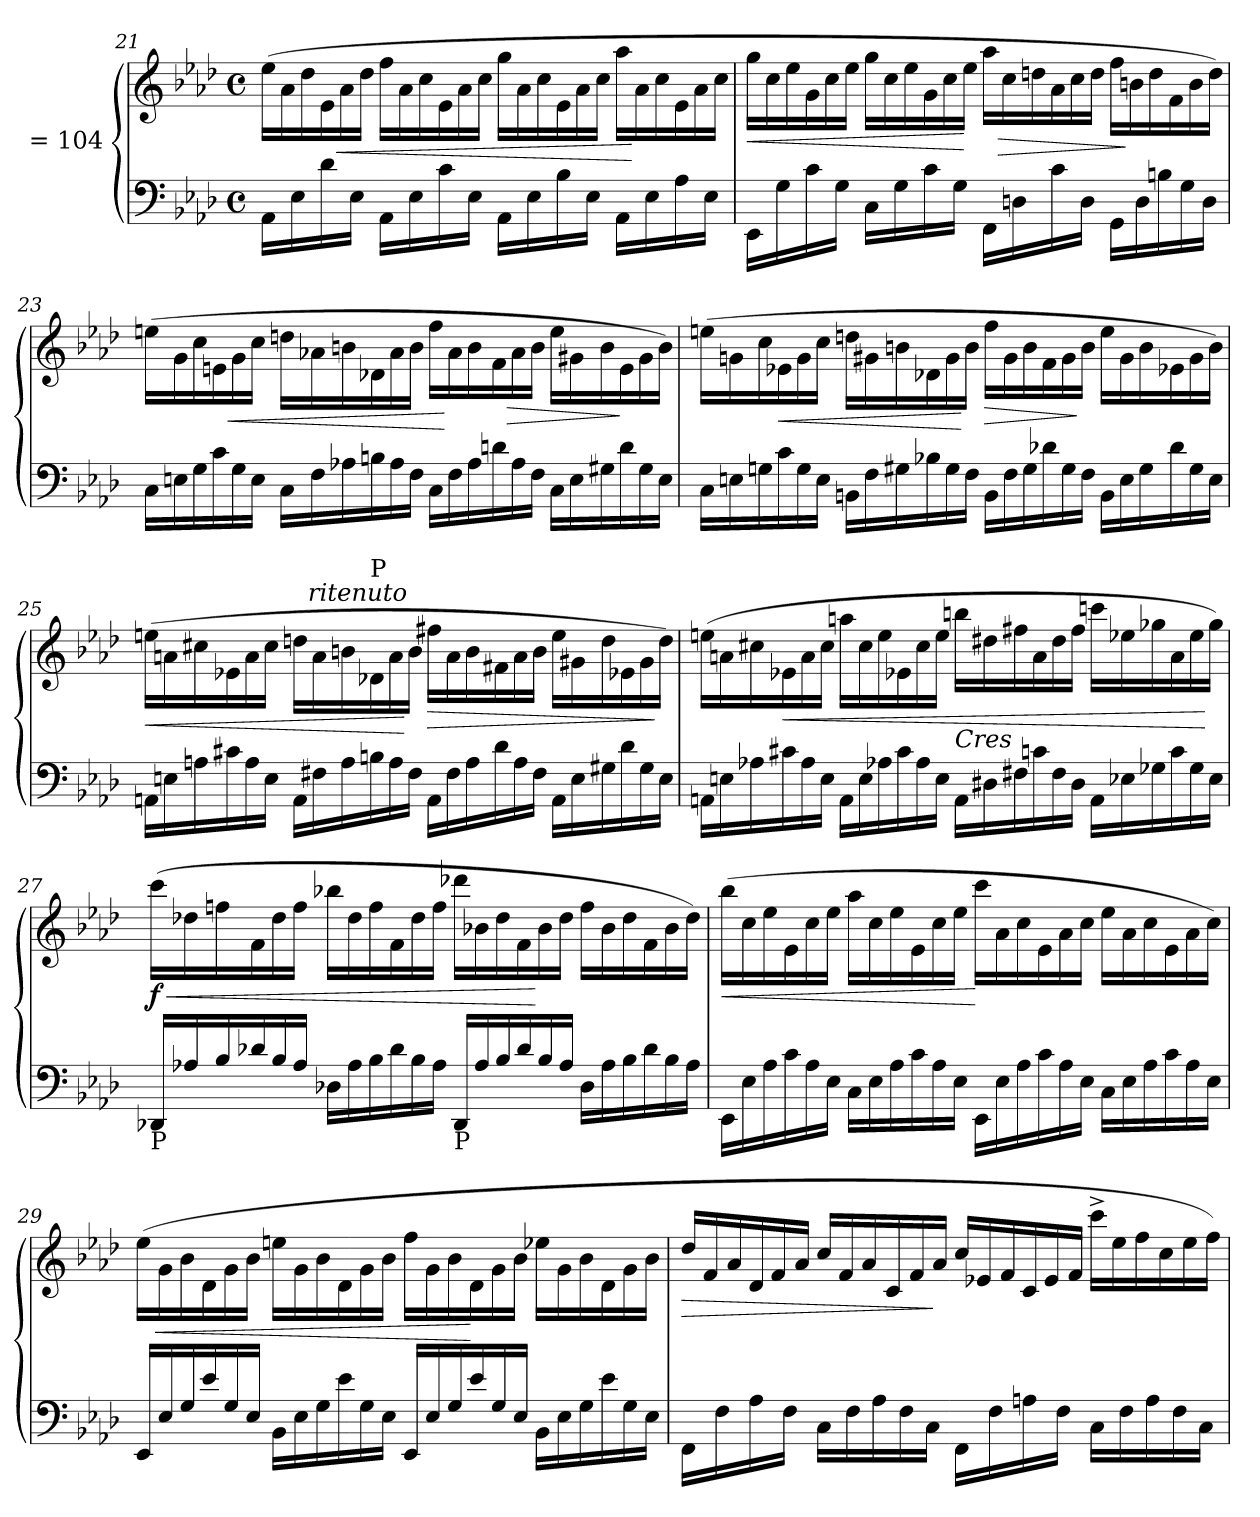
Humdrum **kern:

**kern	**kern	**dynam
*part1	*part1	*part1
*staff2	*staff1	*staff1/2
*I"[quarter] = 104	*	*
!!LO:PB:g=z
*clefF4	*clefG2	*
*k[b-e-a-d-]	*k[b-e-a-d-]	*
*A-:	*A-:	*
*M4/4	*M4/4	*
*met(c)	*met(c)	*
*	*Xtuplet	*
=21	=21	=21
16AA-\LL	(>24ee-\LL	.
.	24a-!\	.
16E-!\	.	.
.	24dd-!\	.
16d-\	24e-!\	.
!	!	!LO:HP:b
.	24a-!\	<
16E-!\JJ	.	.
.	24dd-!\JJ	.
16AA-!\LL	24ff\LL	.
.	24a-!\	.
16E-!\	.	.
.	24cc!\	.
16c\	24e-!\	.
.	24a-!\	.
16E-!\JJ	.	.
.	24cc!\JJ	.
16AA-!\LL	24gg\LL	.
.	24a-!\	.
16E-!\	.	.
.	24cc!\	.
16B-\	24e-!\	.
.	24a-!\	.
16E-!\JJ	.	.
.	24cc!\JJ	.
16AA-!\LL	24aa-\LL	.
.	24a-!\	[
16E-!\	.	.
.	24cc!\	.
16A-\	24e-!\	.
.	24a-!\	.
16E-!\JJ	.	.
.	24cc!\JJ	.
!!LO:LB:g=z
=22	=22	=22
!	!	!LO:HP:b
16EE-\LL	24gg\LL	<
.	24cc!\	.
16G!\	.	.
.	24ee-!\	.
16c!\	24g!\	.
.	24cc!\	.
16G!\JJ	.	.
.	24ee-!\JJ	.
16C!\LL	24gg\LL	.
.	24cc!\	.
16G!\	.	.
.	24ee-!\	.
16c!\	24g!\	.
.	24cc!\	.
16G!\JJ	.	.
.	24ee-!\JJ	[
16FF\LL	24aa-\LL	.
!	!	!LO:HP:b
.	24cc!\	>
16Dn!\	.	.
.	24ddn!\	.
16c!\	24a-!\	.
.	24cc!\	.
16D!\JJ	.	.
.	24dd!\JJ	.
*Xtuplet	*	*
20GG\LL	24ff\LL	.
.	24bn!\	]
20D!\	.	.
.	24dd!\	.
20Bn!\	.	.
.	24f!\	.
20G!\	.	.
.	24b!\	.
20D!\JJ	.	.
.	24dd!\JJ)	.
!!LO:LB:g=z
=23	=23	=23
24C\LL	(>24een\LL	.
24En!\	24g!\	.
24G!\	24cc!\	.
24c!\	24en!\	.
!	!	!LO:HP:b
24G!\	24g!\	<
24E!\JJ	24cc!\JJ	.
24C!\LL	24ddn\LL	.
24F!\	24a-X!\	.
24A-X!\	24bn!\	.
24Bn!\	24d-X!\	.
24A-!\	24a-!\	.
24F!\JJ	24b!\JJ	.
24C!\LL	24ff\LL	.
24F!\	24a-!\	[
24A-!\	24b!\	.
24dn!\	24f!\	.
!	!	!LO:HP:b
24A-!\	24a-!\	>
24F!\JJ	24b!\JJ	.
24C!\LL	24ee\LL	.
24E!\	24g#X!\	.
24G#X!\	24b!\	.
24d!\	24e!\	]
24G#!\	24g#!\	.
24E!\JJ	24b!\JJ)	.
!!LO:LB:g=z
=24	=24	=24
24C\LL	(>24een\LL	.
24En!\	24gn!\	.
24Gn!\	24cc!\	.
!	!	!LO:HP:b
24c!\	24e-X!\	<
24G!\	24g!\	.
24E!\JJ	24cc!\JJ	.
24BBn!\LL	24ddn!\LL	.
24F!\	24g#X!\	.
24G#X!\	24bn!\	.
24B-X!\	24d-X!\	.
24G#!\	24g#!\	.
24F!\JJ	24b!\JJ	[
!	!	!LO:HP:b
24BB!\LL	24ff\LL	>
24F!\	24g#!\	.
24G#!\	24b!\	.
24d-X!\	24f!\	.
24G#!\	24g#!\	.
24F!\JJ	24b!\JJ	]
24BB!\LL	24ee\LL	.
24E!\	24g#!\	.
24G#!\	24b!\	.
24d-!\	24e-X!\	.
24G#!\	24g#!\	.
24E!\JJ	24b!\JJ)	.
!!LO:LB:g=z
=25	=25	=25
!	!	!LO:HP:b
24AAn\LL	(>24een\LL	<
24En!\	24an!\	.
24An!\	24cc#X!\	.
24c#X!\	24e-X!\	.
24A!\	24a!\	.
24E!\JJ	24cc#!\JJ	.
24AA!\LL	24ddn\LL	.
!	!LO:TX:a:i:t=ritenuto	!
24F#X!\	24a!\	.
24A!\	24bn!\	.
!	!LO:TX:a:t=P	!
24Bn!\	24d-X!\	.
24A!\	24a!\	.
24F#!\JJ	24b!\JJ	[
!	!	!LO:HP:b
24AA!\LL	24ff#X\LL	>
24F#!\	24a!\	.
24A!\	24b!\	.
24d-!\	24f#X!\	.
24A!\	24a!\	.
24F#!\JJ	24b!\JJ	.
24AA!\LL	24ee\LL	.
24E!\	24g#X!\	.
24G#X!\	24dd!\	.
24d-!\	24e-X!\	.
24G#!\	24g#!\	.
24E!\JJ	24dd!\JJ)	]
!!LO:LB:g=z
=26	=26	=26
24AAn\LL	(>24een\LL	.
24En!\	24an!\	.
24A-X!\	24cc#X!\	.
!	!	!LO:HP:b
24c#X!\	24e-X!\	<
24A-!\	24a!\	.
24E!\JJ	24cc#!\JJ	.
24AA!\LL	24aan\LL	.
24E!\	24cc#!\	.
24A-X!\	24ee!\	.
24c#!\	24e-X!\	.
24A-!\	24cc#!\	.
24E!\JJ	24ee!\JJ	.
!	!LO:TX:b:i:t=Cres	!
24AA!\LL	24bbn\LL	.
24D#X!\	24dd#X!\	.
24F#X!\	24ff#X!\	.
24cn!\	24a!\	.
24F#!\	24dd#!\	.
24D#!\JJ	24ff#!\JJ	.
24AA!\LL	24cccn\LL	.
24E-X!\	24ee-X!\	.
24G-X!\	24gg-X!\	.
24c!\	24a!\	.
24G-!\	24ee-!\	.
24E-!\JJ	24gg-!\JJ)	[
!!LO:PB:g=z
=27	=27	=27
!LO:TX:b:t=P	!	!
!	!	!LO:HP:b
!	!	!LO:DY:n=1:b
24DD-X/LL	(>24ccc\LL	< f
24A-X!/	24dd-X!\	.
24B-!/	24ffn!\	.
24d-X!/	24f!\	.
24B-!/	24dd-!\	.
24A-!/JJ	24ff!\JJ	.
24D-X!\LL	24bb-X\LL	.
24A-!\	24dd-!\	.
24B-!\	24ff!\	.
24d-!\	24f!\	.
24B-!\	24dd-!\	.
24A-!\JJ	24ff!\JJ	.
!LO:TX:b:t=P	!	!
24DD-/LL	24ddd-X\LL	.
24A-!/	24b-X!\	.
24B-!/	24dd-!\	.
24d-!/	24f!\	.
24B-!/	24b-!\	[
24A-!/JJ	24dd-!\JJ	.
24D-!\LL	24ff\LL	.
24A-!\	24b-!\	.
24B-!\	24dd-!\	.
24d-!\	24f!\	.
24B-!\	24b-!\	.
24A-!\JJ	24dd-!\JJ)	.
!!LO:LB:g=z
=28	=28	=28
!	!	!LO:HP:b
24EE-\LL	(>24bb-\LL	<
24E-!\	24cc!\	.
24A-!\	24ee-!\	.
24c!\	24e-!\	.
24A-!\	24cc!\	.
24E-!\JJ	24ee-!\JJ	.
24C!\LL	24aa-\LL	.
24E-!\	24cc!\	.
24A-!\	24ee-!\	.
24c!\	24e-!\	.
24A-!\	24cc!\	.
24E-!\JJ	24ee-!\JJ	.
24EE-\LL	24ccc\LL	[
24E-!\	24a-!\	.
24A-!\	24cc!\	.
24c!\	24e-!\	.
24A-!\	24a-!\	.
24E-!\JJ	24cc!\JJ	.
24C!\LL	24ee-\LL	.
24E-!\	24a-!\	.
24A-!\	24cc!\	.
24c!\	24e-!\	.
24A-!\	24a-!\	.
24E-!\JJ	24cc!\JJ)	.
!!LO:LB:g=z
=29	=29	=29
24EE-/LL	(>24ee-\LL	.
!	!	!LO:HP:b
24E-!/	24g!\	<
24G!/	24b-!\	.
24e-!/	24d-!\	.
24G!/	24g!\	.
24E-!/JJ	24b-!\JJ	.
24BB-!\LL	24een\LL	.
24E-!\	24g!\	.
24G!\	24b-!\	.
24e-!\	24d-!\	.
24G!\	24g!\	.
24E-!\JJ	24b-!\JJ	.
24EE-/LL	24ff\LL	.
24E-!/	24g!\	.
24G!/	24b-!\	.
24e-!/	24d-!\	[
24G!/	24g!\	.
24E-!/JJ	24b-!\JJ	.
24BB-!\LL	24ee-X\LL	.
24E-!\	24g!\	.
24G!\	24b-!\	.
24e-!\	24d-!\	.
24G!\	24g!\	.
24E-!\JJ	24b-!\JJ	.
!!LO:LB:g=z
=30	=30	=30
!	!	!LO:HP:b
16FF\LL	24dd-/LL	>
.	24f!/	.
16F!\	.	.
.	24a-!/	.
16A-!\	24d-!/	.
.	24f!/	.
16F!\JJ	.	.
.	24a-!/JJ	.
20C!\LL	24cc/LL	.
.	24f!/	.
20F!\	.	.
.	24a-!/	.
20A-!\	.	.
.	24c!/	.
20F!\	.	.
.	24f!/	.
20C!\JJ	.	.
.	24a-!/JJ	]
16FF\LL	24cc/LL	.
.	24e-X!/	.
16F!\	.	.
.	24f!/	.
16An!\	24c!/	.
.	24e-!/	.
16F!\JJ	.	.
.	24f!/JJ	.
20C!\LL	24ccc^\LL	.
.	24ee-!\	.
20F!\	.	.
.	24ff!\	.
20A!\	.	.
.	24cc!\	.
20F!\	.	.
.	24ee-!\	.
20C!\JJ	.	.
.	24ff!\JJ)	.
=	=	=
*-	*-	*-
